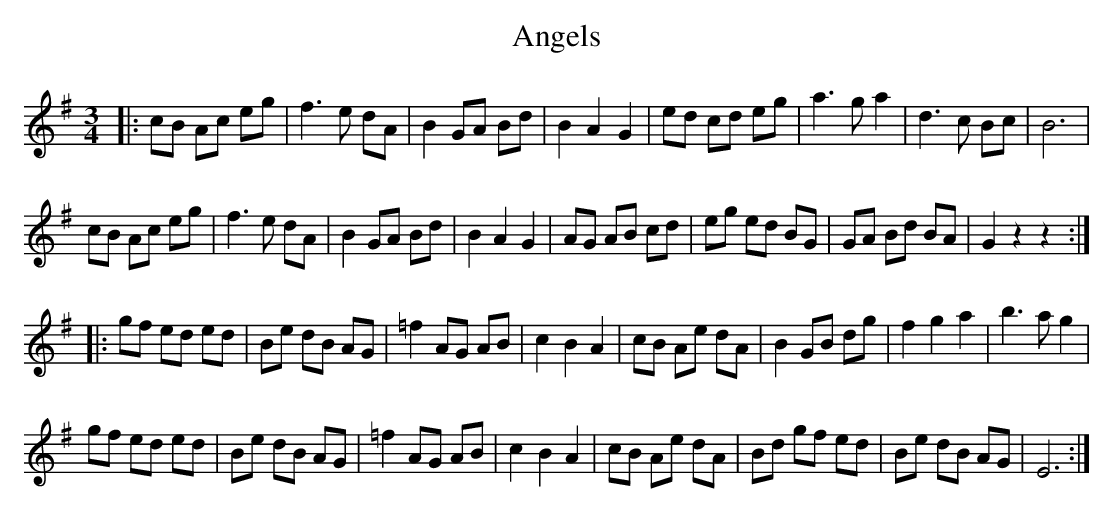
X:1
T:Angels
L:1/8
M:3/4
K:E minor
|:cB Ac eg|f3e dA|B2 GA Bd|B2 A2 G2|ed cd eg|a3g a2|d3c Bc|B6|
cB Ac eg|f3e dA|B2 GA Bd|B2 A2 G2|AG AB cd|eg ed BG|GA Bd BA|G2z2z2:|
|:gf ed ed|Be dB AG|=f2 AG AB|c2 B2 A2|cB Ae dA|B2 GB dg|f2 g2 a2|b3ag2|
gf ed ed|Be dB AG|=f2 AG AB|c2 B2 A2|cB Ae dA|Bd gf ed|Be dB AG|E6:|
